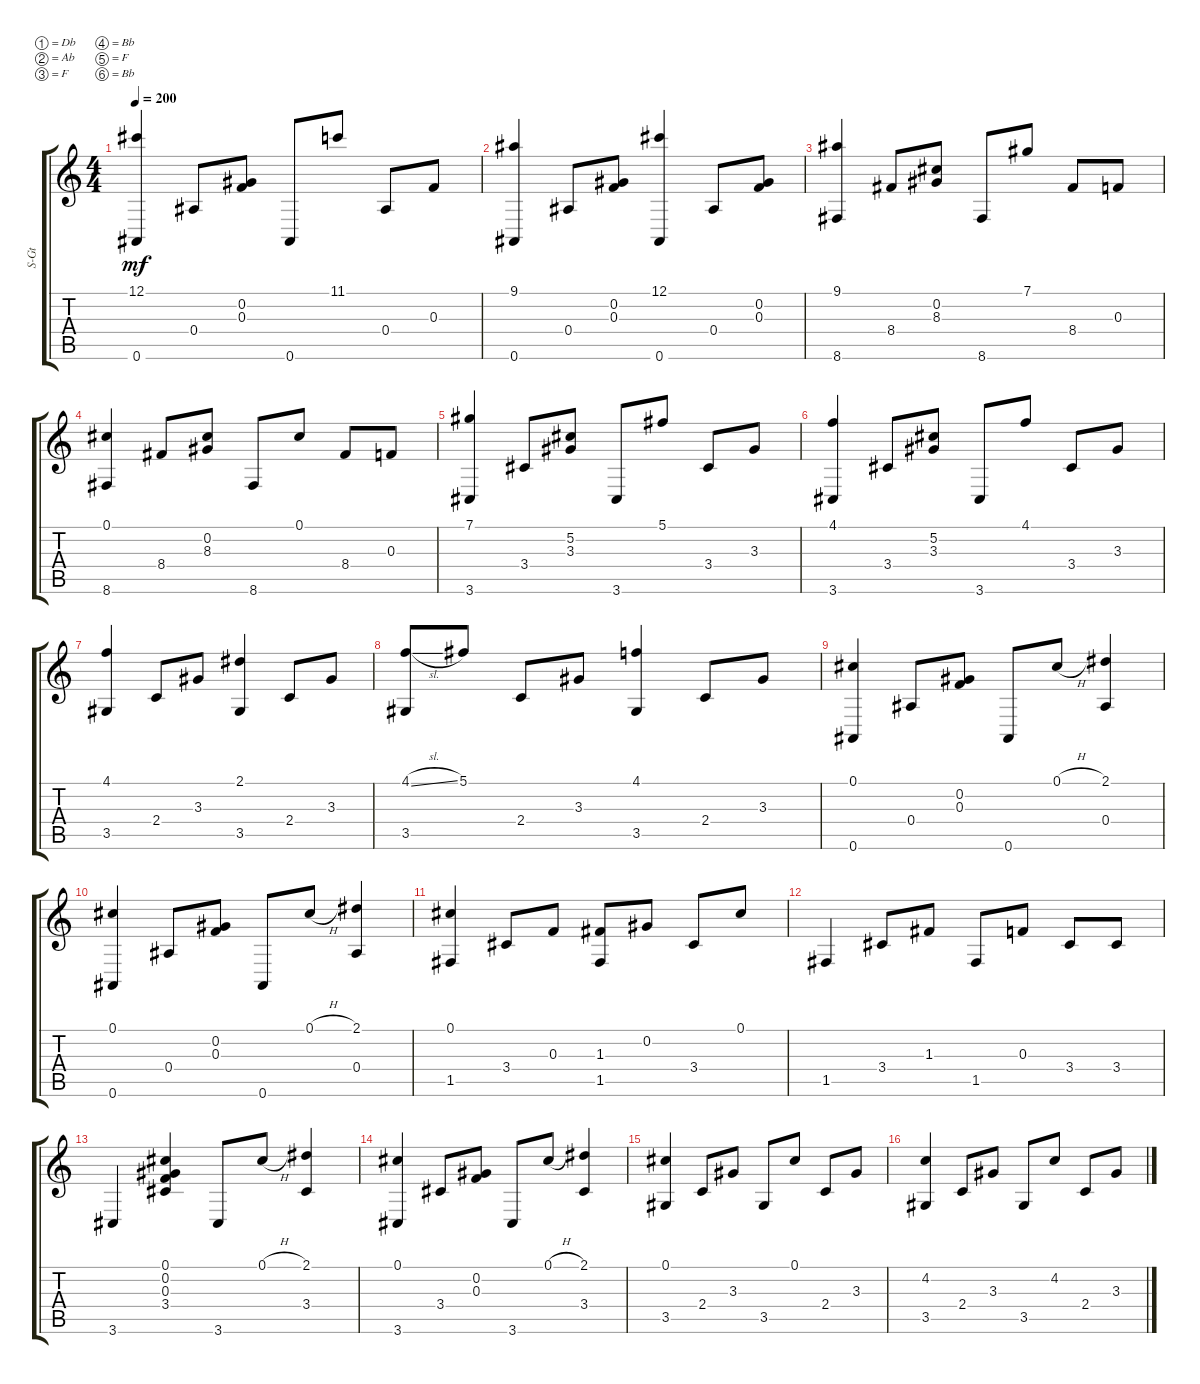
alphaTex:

\defaultSystemsLayout 4
\bracketExtendMode groupsimilarinstruments
\otherSystemsTrackNameOrientation horizontal
\track ("Steel Guitar" "S-Gt") {instrument acousticguitarsteel}
\staff {score tabs}
\tuning (Db4 Ab3 F3 Bb2 F2 Bb1)
\ts (4 4)
\tempo 200
\clef g2
\ks c
(12.1{acc #} 0.6{acc #}).4{dy mf beam Up} 0.4{acc #}.8{beam Up} (0.3 0.2{acc #}).8{beam Up} 0.6{acc #}.8{beam Up} 11.1.8{beam Up} 0.4{acc #}.8{beam Up} 0.3.8{beam Up} |
(9.1{acc #} 0.6{acc #}).4{beam Up} 0.4{acc #}.8{beam Up} (0.3 0.2{acc #}).8{beam Up} (0.6{acc #} 12.1{acc #}).4{beam Up} 0.4{acc #}.8{beam Up} (0.3 0.2{acc #}).8{beam Up} |
(9.1{acc #} 8.6{acc #}).4{beam Up} 8.4{acc #}.8{beam Up} (8.3{acc #} 0.2{acc #}).8{beam Up} 8.6{acc #}.8{beam Up} 7.1{acc #}.8{beam Up} 8.4{acc #}.8{beam Up} 0.3.8{beam Up} |
(0.1{acc #} 8.6{acc #}).4{beam Up} 8.4{acc #}.8{beam Up} (8.3{acc #} 0.2{acc #}).8{beam Up} 8.6{acc #}.8{beam Up} 0.1{acc #}.8{beam Up} 8.4{acc #}.8{beam Up} 0.3.8{beam Up} |
(7.1{acc #} 3.6{acc #}).4{beam Up} 3.4{acc #}.8{beam Up} (3.3{acc #} 5.2{acc #}).8{beam Up} 3.6{acc #}.8{beam Up} 5.1{acc #}.8{beam Up} 3.4{acc #}.8{beam Up} 3.3{acc #}.8{beam Up} |
(4.1 3.6{acc #}).4{beam Up} 3.4{acc #}.8{beam Up} (3.3{acc #} 5.2{acc #}).8{beam Up} 3.6{acc #}.8{beam Up} 4.1.8{beam Up} 3.4{acc #}.8{beam Up} 3.3{acc #}.8{beam Up} |
(4.1 3.5{acc #}).4{beam Up} 2.4.8{beam Up} 3.3{acc #}.8{beam Up} (3.5{acc #} 2.1{acc #}).4{beam Up} 2.4.8{beam Up} 3.3{acc #}.8{beam Up} |
(3.5{acc #} 4.1{sl}).8{beam Up} 5.1{acc #}.8{beam Up} 2.4.8{beam Up} 3.3{acc #}.8{beam Up} (4.1 3.5{acc #}).4{beam Up} 2.4.8{beam Up} 3.3{acc #}.8{beam Up} |
(0.6{acc #} 0.1{acc #}).4{beam Up} 0.4{acc #}.8{beam Up} (0.3 0.2{acc #}).8{beam Up} 0.6{acc #}.8{beam Up} 0.1{h acc #}.8{beam Up} (2.1{acc #} 0.4{acc #}).4{beam Up} |
(0.1{acc #} 0.6{acc #}).4{beam Up} 0.4{acc #}.8{beam Up} (0.3 0.2{acc #}).8{beam Up} 0.6{acc #}.8{beam Up} 0.1{h acc #}.8{beam Up} (2.1{acc #} 0.4{acc #}).4{beam Up} |
(1.5{acc #} 0.1{acc #}).4{beam Up} 3.4{acc #}.8{beam Up} 0.3.8{beam Up} (1.3{acc #} 1.5{acc #}).8{beam Up} 0.2{acc #}.8{beam Up} 3.4{acc #}.8{beam Up} 0.1{acc #}.8{beam Up} |
1.5{acc #}.4{beam Up} 3.4{acc #}.8{beam Up} 1.3{acc #}.8{beam Up} 1.5{acc #}.8{beam Up} 0.3.8{beam Up} 3.4{acc #}.8{beam Up} 3.4{acc #}.8{beam Up} |
3.6{acc #}.4{beam Up} (0.1{acc #} 0.2{acc #} 0.3 3.4{acc #}).4{beam Up} 3.6{acc #}.8{beam Up} 0.1{h acc #}.8{beam Up} (2.1{acc #} 3.4{acc #}).4{beam Up} |
(0.1{acc #} 3.6{acc #}).4{beam Up} 3.4{acc #}.8{beam Up} (0.3 0.2{acc #}).8{beam Up} 3.6{acc #}.8{beam Up} 0.1{h acc #}.8{beam Up} (2.1{acc #} 3.4{acc #}).4{beam Up} |
(0.1{acc #} 3.5{acc #}).4{beam Up} 2.4.8{beam Up} 3.3{acc #}.8{beam Up} 3.5{acc #}.8{beam Up} 0.1{acc #}.8{beam Up} 2.4.8{beam Up} 3.3{acc #}.8{beam Up} |
(4.2 3.5{acc #}).4{beam Up} 2.4.8{beam Up} 3.3{acc #}.8{beam Up} 3.5{acc #}.8{beam Up} 4.2.8{beam Up} 2.4.8{beam Up} 3.3{acc #}.8{beam Up}
